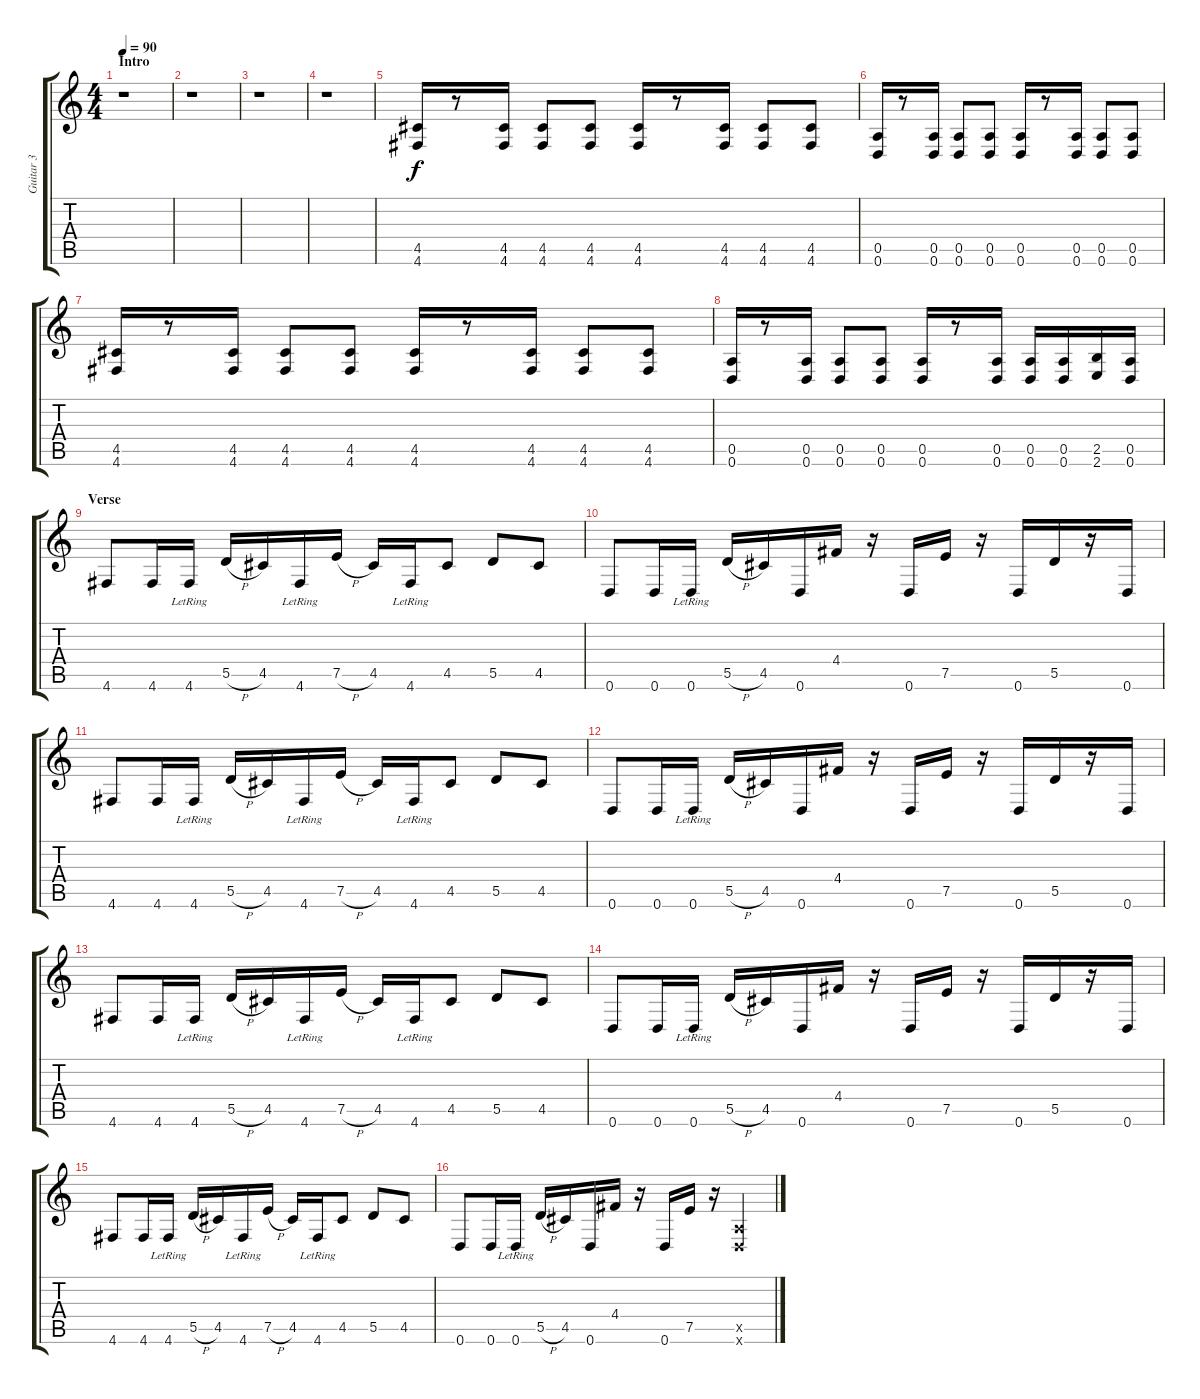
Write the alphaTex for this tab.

\track ("Guitar 3" "Guitar 3") {instrument distortionguitar}
\staff {score tabs}
\tuning (E4 B3 G3 D3 A2 D2) {hide}
\ts (4 4)
\section ("" "Intro")
\tempo 90
\clef g2
\ks c
r.1{dy f instrument distortionguitar} |
r.1 |
r.1 |
r.1 |
(4.5 4.6).16 r.8 (4.5 4.6).16 (4.5 4.6).8 (4.5 4.6).8 (4.5 4.6).16 r.8 (4.5 4.6).16 (4.5 4.6).8 (4.5 4.6).8 |
(0.5 0.6).16 r.8 (0.5 0.6).16 (0.5 0.6).8 (0.5 0.6).8 (0.5 0.6).16 r.8 (0.5 0.6).16 (0.5 0.6).8 (0.5 0.6).8 |
(4.5 4.6).16 r.8 (4.5 4.6).16 (4.5 4.6).8 (4.5 4.6).8 (4.5 4.6).16 r.8 (4.5 4.6).16 (4.5 4.6).8 (4.5 4.6).8 |
(0.5 0.6).16 r.8 (0.5 0.6).16 (0.5 0.6).8 (0.5 0.6).8 (0.5 0.6).16 r.8 (0.5 0.6).16 (0.5 0.6).16 (0.5 0.6).16 (2.5 2.6).16 (0.5 0.6).16 |
\section ("" "Verse")
4.6.8{instrument electricguitarclean} 4.6.16 4.6{lr}.16 5.5{h}.16 4.5.16 4.6{lr}.16 7.5{h}.16 4.5.16 4.6{lr}.16 4.5.8 5.5.8 4.5.8 |
0.6.8 0.6.16 0.6{lr}.16 5.5{h}.16 4.5.16 0.6.16 4.4.16 r.16 0.6.16 7.5.16 r.16 0.6.16 5.5.16 r.16 0.6.16 |
4.6.8 4.6.16 4.6{lr}.16 5.5{h}.16 4.5.16 4.6{lr}.16 7.5{h}.16 4.5.16 4.6{lr}.16 4.5.8 5.5.8 4.5.8 |
0.6.8 0.6.16 0.6{lr}.16 5.5{h}.16 4.5.16 0.6.16 4.4.16 r.16 0.6.16 7.5.16 r.16 0.6.16 5.5.16 r.16 0.6.16 |
4.6.8 4.6.16 4.6{lr}.16 5.5{h}.16 4.5.16 4.6{lr}.16 7.5{h}.16 4.5.16 4.6{lr}.16 4.5.8 5.5.8 4.5.8 |
0.6.8 0.6.16 0.6{lr}.16 5.5{h}.16 4.5.16 0.6.16 4.4.16 r.16 0.6.16 7.5.16 r.16 0.6.16 5.5.16 r.16 0.6.16 |
4.6.8 4.6.16 4.6{lr}.16 5.5{h}.16 4.5.16 4.6{lr}.16 7.5{h}.16 4.5.16 4.6{lr}.16 4.5.8 5.5.8 4.5.8 |
0.6.8 0.6.16 0.6{lr}.16 5.5{h}.16 4.5.16 0.6.16 4.4.16 r.16 0.6.16 7.5.16 r.16 (0.5{x} 0.6{x}).4{instrument distortionguitar}
